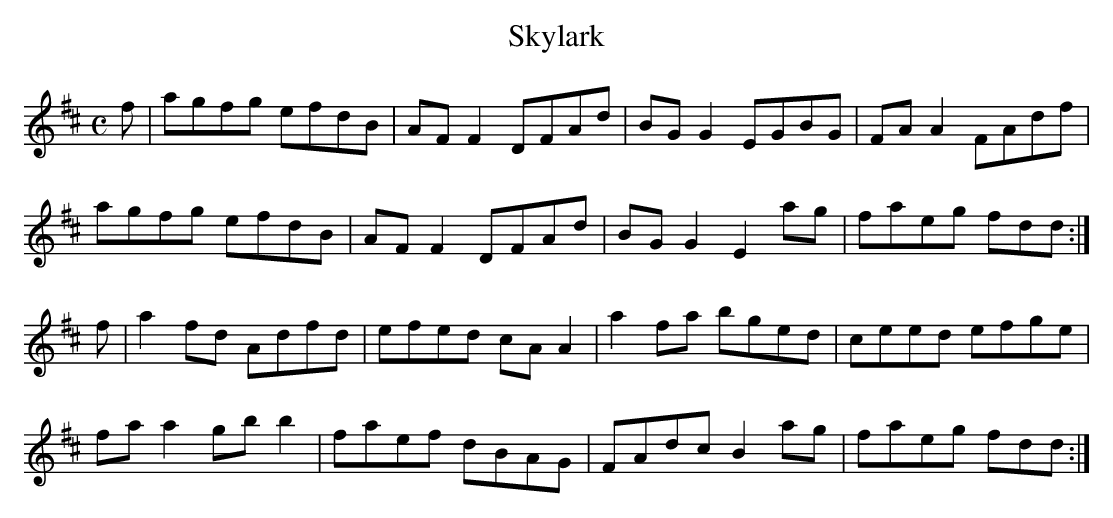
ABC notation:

X:1
T:Skylark
M:C
L:1/8
K:D Major
f|agfg efdB|AFF2 DFAd|BGG2 EGBG|FAA2 FAdf|!
agfg efdB|AFF2 DFAd|BGG2 E2ag|faeg fdd:|!
f|a2fd Adfd|efed cAA2|a2fa bged|ceed efge|!
faa2 gbb2|faef dBAG|FAdc B2ag|faeg fdd:|!
